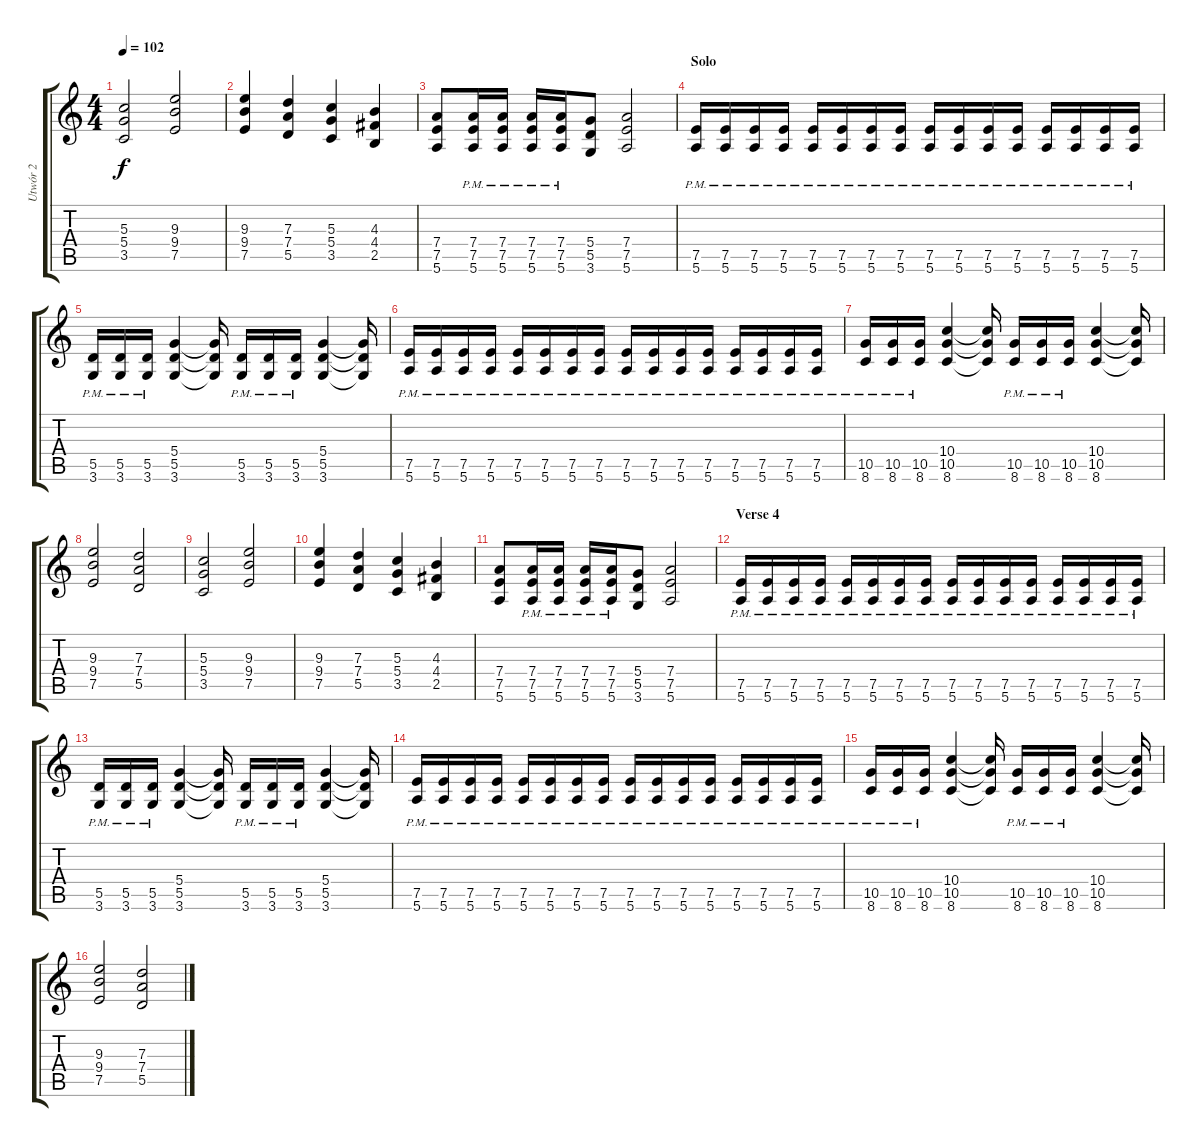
\track ("Utwór 2" "Utwór 2") {instrument distortionguitar}
\staff {score tabs}
\tuning (E4 B3 G3 D3 A2 E2) {hide}
\ts (4 4)
\tempo 102
\clef g2
\ks c
(5.3 5.4 3.5).2{dy f} (9.3 9.4 7.5).2 |
(9.3 9.4 7.5).4 (7.3 7.4 5.5).4 (5.3 5.4 3.5).4 (4.3 4.4 2.5).4 |
(7.4 7.5 5.6).8 (7.4{pm} 7.5{pm} 5.6{pm}).16 (7.4{pm} 7.5{pm} 5.6{pm}).16 (7.4{pm} 7.5{pm} 5.6{pm}).16 (7.4{pm} 7.5{pm} 5.6{pm}).16 (5.4 5.5 3.6).8 (7.4 7.5 5.6).2 |
\section ("" "Solo")
(7.5{pm} 5.6{pm}).16 (7.5{pm} 5.6{pm}).16 (7.5{pm} 5.6{pm}).16 (7.5{pm} 5.6{pm}).16 (7.5{pm} 5.6{pm}).16 (7.5{pm} 5.6{pm}).16 (7.5{pm} 5.6{pm}).16 (7.5{pm} 5.6{pm}).16 (7.5{pm} 5.6{pm}).16 (7.5{pm} 5.6{pm}).16 (7.5{pm} 5.6{pm}).16 (7.5{pm} 5.6{pm}).16 (7.5{pm} 5.6{pm}).16 (7.5{pm} 5.6{pm}).16 (7.5{pm} 5.6{pm}).16 (7.5{pm} 5.6{pm}).16 |
(5.5{pm} 3.6).16 (5.5{pm} 3.6).16 (5.5{pm} 3.6).16 (5.4 5.5 3.6).4 (5.4{t} 5.5{t} 3.6{t}).16 (5.5{pm} 3.6).16 (5.5{pm} 3.6).16 (5.5{pm} 3.6).16 (5.4 5.5 3.6).4 (5.4{t} 5.5{t} 3.6{t}).16 |
(7.5{pm} 5.6{pm}).16 (7.5{pm} 5.6{pm}).16 (7.5{pm} 5.6{pm}).16 (7.5{pm} 5.6{pm}).16 (7.5{pm} 5.6{pm}).16 (7.5{pm} 5.6{pm}).16 (7.5{pm} 5.6{pm}).16 (7.5{pm} 5.6{pm}).16 (7.5{pm} 5.6{pm}).16 (7.5{pm} 5.6{pm}).16 (7.5{pm} 5.6{pm}).16 (7.5{pm} 5.6{pm}).16 (7.5{pm} 5.6{pm}).16 (7.5{pm} 5.6{pm}).16 (7.5{pm} 5.6{pm}).16 (7.5{pm} 5.6{pm}).16 |
(10.5{pm} 8.6{pm}).16 (10.5{pm} 8.6{pm}).16 (10.5{pm} 8.6{pm}).16 (10.4 10.5 8.6).4 (10.4{t} 10.5{t} 8.6{t}).16 (10.5{pm} 8.6{pm}).16 (10.5{pm} 8.6{pm}).16 (10.5{pm} 8.6{pm}).16 (10.4 10.5 8.6).4 (10.4{t} 10.5{t} 8.6{t}).16 |
(9.3 9.4 7.5).2 (7.3 7.4 5.5).2 |
(5.3 5.4 3.5).2 (9.3 9.4 7.5).2 |
(9.3 9.4 7.5).4 (7.3 7.4 5.5).4 (5.3 5.4 3.5).4 (4.3 4.4 2.5).4 |
(7.4 7.5 5.6).8 (7.4{pm} 7.5{pm} 5.6{pm}).16 (7.4{pm} 7.5{pm} 5.6{pm}).16 (7.4{pm} 7.5{pm} 5.6{pm}).16 (7.4{pm} 7.5{pm} 5.6{pm}).16 (5.4 5.5 3.6).8 (7.4 7.5 5.6).2 |
\section ("" "Verse 4")
(7.5{pm} 5.6{pm}).16 (7.5{pm} 5.6{pm}).16 (7.5{pm} 5.6{pm}).16 (7.5{pm} 5.6{pm}).16 (7.5{pm} 5.6{pm}).16 (7.5{pm} 5.6{pm}).16 (7.5{pm} 5.6{pm}).16 (7.5{pm} 5.6{pm}).16 (7.5{pm} 5.6{pm}).16 (7.5{pm} 5.6{pm}).16 (7.5{pm} 5.6{pm}).16 (7.5{pm} 5.6{pm}).16 (7.5{pm} 5.6{pm}).16 (7.5{pm} 5.6{pm}).16 (7.5{pm} 5.6{pm}).16 (7.5{pm} 5.6{pm}).16 |
(5.5{pm} 3.6).16 (5.5{pm} 3.6).16 (5.5{pm} 3.6).16 (5.4 5.5 3.6).4 (5.4{t} 5.5{t} 3.6{t}).16 (5.5{pm} 3.6).16 (5.5{pm} 3.6).16 (5.5{pm} 3.6).16 (5.4 5.5 3.6).4 (5.4{t} 5.5{t} 3.6{t}).16 |
(7.5{pm} 5.6{pm}).16 (7.5{pm} 5.6{pm}).16 (7.5{pm} 5.6{pm}).16 (7.5{pm} 5.6{pm}).16 (7.5{pm} 5.6{pm}).16 (7.5{pm} 5.6{pm}).16 (7.5{pm} 5.6{pm}).16 (7.5{pm} 5.6{pm}).16 (7.5{pm} 5.6{pm}).16 (7.5{pm} 5.6{pm}).16 (7.5{pm} 5.6{pm}).16 (7.5{pm} 5.6{pm}).16 (7.5{pm} 5.6{pm}).16 (7.5{pm} 5.6{pm}).16 (7.5{pm} 5.6{pm}).16 (7.5{pm} 5.6{pm}).16 |
(10.5{pm} 8.6{pm}).16 (10.5{pm} 8.6{pm}).16 (10.5{pm} 8.6{pm}).16 (10.4 10.5 8.6).4 (10.4{t} 10.5{t} 8.6{t}).16 (10.5{pm} 8.6{pm}).16 (10.5{pm} 8.6{pm}).16 (10.5{pm} 8.6{pm}).16 (10.4 10.5 8.6).4 (10.4{t} 10.5{t} 8.6{t}).16 |
(9.3 9.4 7.5).2 (7.3 7.4 5.5).2
